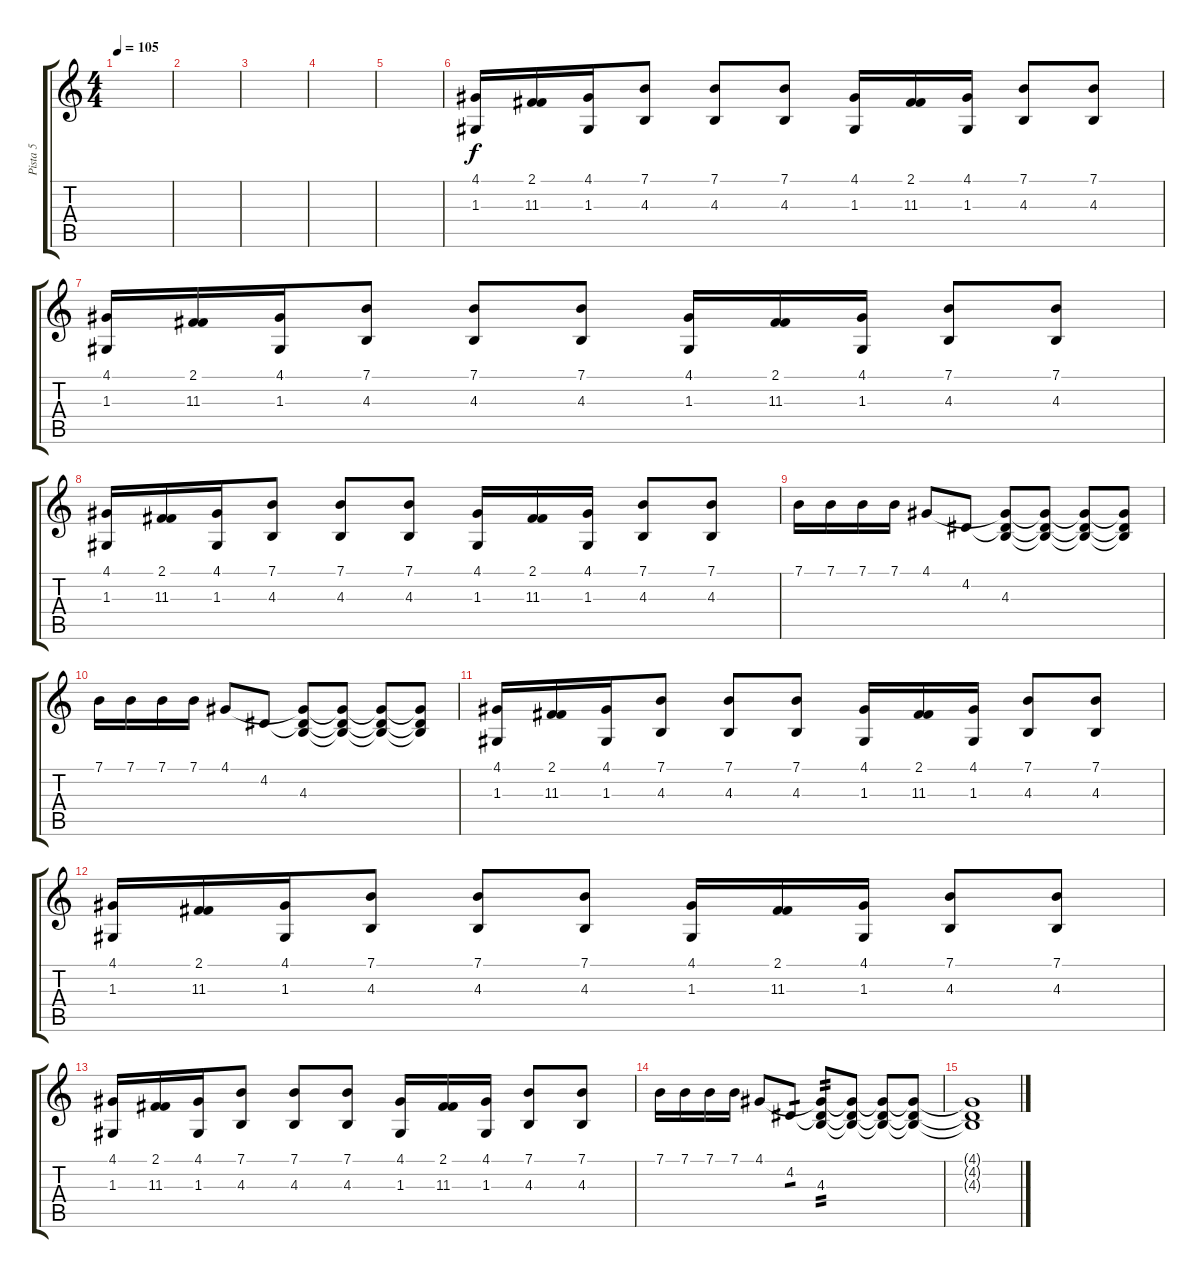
\track ("Pista 5" "Pista 5") {instrument steeldrums}
\staff {score tabs}
\tuning (E4 B3 G3 D3 A2 E2) {hide}
\ts (4 4)
\tempo 105
\clef g2
\ks c
|
|
|
|
|
(4.1 1.3).16 (2.1 11.3).16 (4.1 1.3).16 (7.1 4.3).8 (7.1 4.3).8 (7.1 4.3).8 (4.1 1.3).16 (2.1 11.3).16 (4.1 1.3).16 (7.1 4.3).8 (7.1 4.3).8 |
(4.1 1.3).16 (2.1 11.3).16 (4.1 1.3).16 (7.1 4.3).8 (7.1 4.3).8 (7.1 4.3).8 (4.1 1.3).16 (2.1 11.3).16 (4.1 1.3).16 (7.1 4.3).8 (7.1 4.3).8 |
(4.1 1.3).16 (2.1 11.3).16 (4.1 1.3).16 (7.1 4.3).8 (7.1 4.3).8 (7.1 4.3).8 (4.1 1.3).16 (2.1 11.3).16 (4.1 1.3).16 (7.1 4.3).8 (7.1 4.3).8 |
7.1.16 7.1.16 7.1.16 7.1.16 4.1.8 4.2.8 (4.1{t} 4.2{t} 4.3).8 (4.1{t} 4.2{t} 4.3{t}).8 (4.1{t} 4.2{t} 4.3{t}).8 (4.1{t} 4.2{t} 4.3{t}).8 |
7.1.16 7.1.16 7.1.16 7.1.16 4.1.8 4.2.8 (4.1{t} 4.2{t} 4.3).8 (4.1{t} 4.2{t} 4.3{t}).8 (4.1{t} 4.2{t} 4.3{t}).8 (4.1{t} 4.2{t} 4.3{t}).8 |
(4.1 1.3).16 (2.1 11.3).16 (4.1 1.3).16 (7.1 4.3).8 (7.1 4.3).8 (7.1 4.3).8 (4.1 1.3).16 (2.1 11.3).16 (4.1 1.3).16 (7.1 4.3).8 (7.1 4.3).8 |
(4.1 1.3).16 (2.1 11.3).16 (4.1 1.3).16 (7.1 4.3).8 (7.1 4.3).8 (7.1 4.3).8 (4.1 1.3).16 (2.1 11.3).16 (4.1 1.3).16 (7.1 4.3).8 (7.1 4.3).8 |
(4.1 1.3).16 (2.1 11.3).16 (4.1 1.3).16 (7.1 4.3).8 (7.1 4.3).8 (7.1 4.3).8 (4.1 1.3).16 (2.1 11.3).16 (4.1 1.3).16 (7.1 4.3).8 (7.1 4.3).8 |
7.1.16 7.1.16 7.1.16 7.1.16 4.1.8 4.2.8{tp 1} (4.1{t} 4.2{t} 4.3).8{tp 2} (4.1{t} 4.2{t} 4.3{t}).8 (4.1{t} 4.2{t} 4.3{t}).8 (4.1{t} 4.2{t} 4.3{t}).8 |
(4.1{t} 4.2{t} 4.3{t}).1
